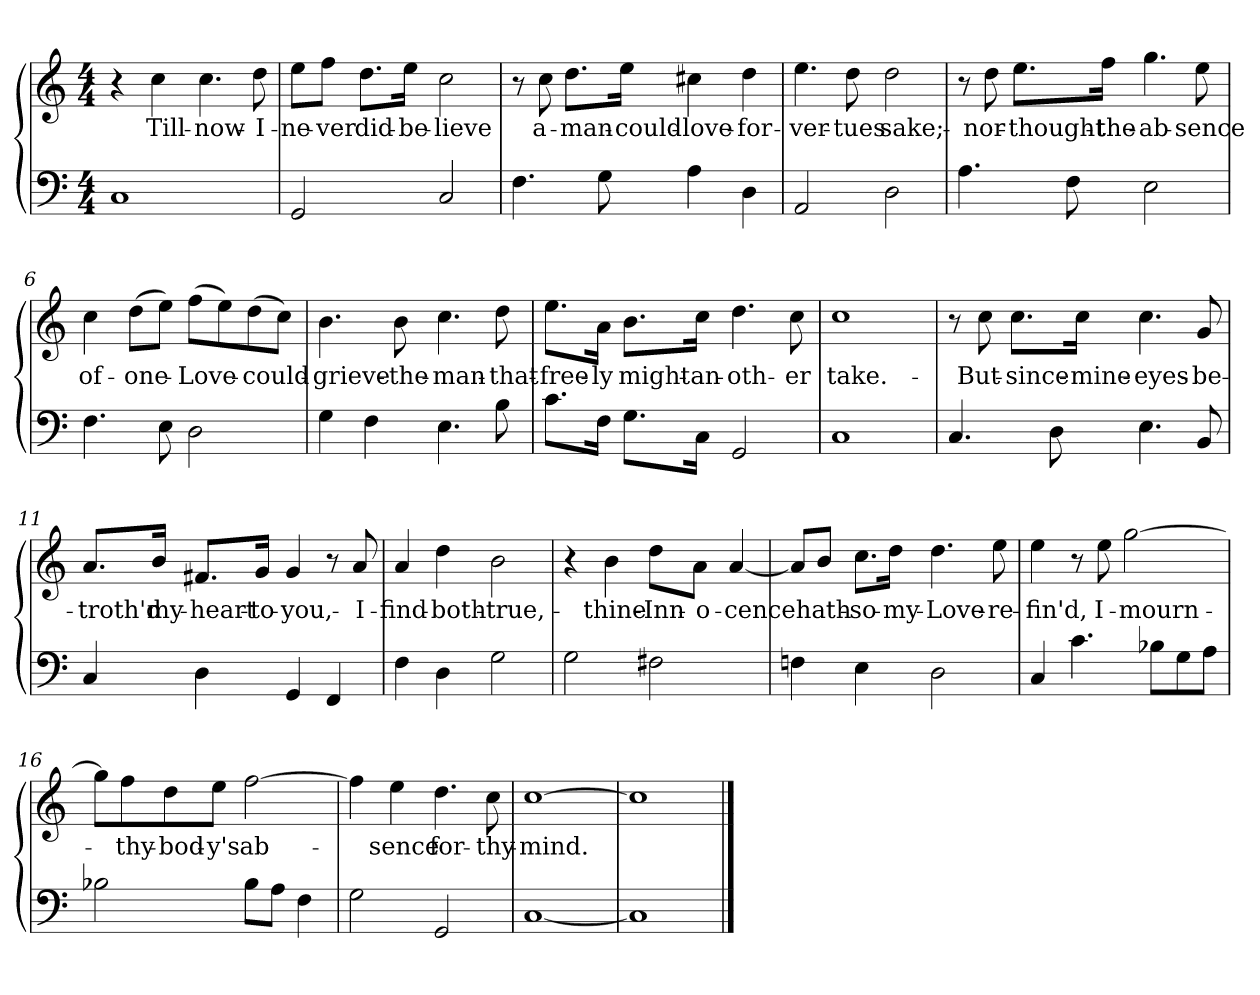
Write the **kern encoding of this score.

**kern	**kern	**text
*part2	*part1	*part1
*staff2	*staff1	*staff1
*clefF4	*clefG2	*
*k[]	*k[]	*
*C:	*C:	*
*M4/4	*M4/4	*
=1	=1	=1
1C/	4r	.
.	4cc\	Till-
.	4.cc\	now-
.	8dd\	I-
=2	=2	=2
2GG/	8ee\L	ne-
.	8ff\J	-ver
.	8.dd\L	did-
.	16ee\Jk	be-
2C/	2cc\	-lieve
=3	=3	=3
4.F\	8r	.
.	8cc\	a-
.	8.dd\L	man-
8G\	.	.
.	16ee\Jk	could-
4A\	4cc#X\	love-
4D\	4dd\	for-
=4	=4	=4
2AA/	4.ee\	ver-
.	8dd\	-tues
2D\	2dd\	sake;-
!!LO:LB:g=z
=5	=5	=5
4.A\	8r	.
.	8dd\	nor-
.	8.ee\L	thought-
8F\	.	.
.	16ff\Jk	the-
2E\	4.gg\	ab-
.	8ee\	-sence
=6	=6	=6
4.F\	4cc\	of-
.	(8dd\L	one-
8E\	8ee\J)	.
2D\	(8ff\L	Love-
.	8ee\)	.
.	(8dd\	could-
.	8cc\J)	.
=7	=7	=7
4G\	4.b\	grieve-
4F\	.	.
.	8b\	the-
4.E\	4.cc\	man-
8B\	8dd\	that-
=8	=8	=8
8.c\L	8.ee\L	free-
16F\Jk	16a\Jk	-ly
8.G\L	8.b\L	might-
16C\Jk	16cc\Jk	an-
2GG/	4.dd\	-oth-
.	8cc\	-er
=9	=9	=9
1C/	1cc\	take.-
!!LO:LB:g=z
=10	=10	=10
4.C/	8r	.
.	8cc\	But-
.	8.cc\L	since-
8D\	.	.
.	16cc\Jk	mine-
4.E\	4.cc\	eyes-
8BB/	8g/	be-
=11	=11	=11
4C/	8.a/L	-troth'd
.	16b/Jk	my-
4D\	8.f#X/L	heart-
.	16g/Jk	to-
4GG/	4g/	you,-
4FF/	8r	.
.	8a/	I-
=12	=12	=12
4F\	4a/	find-
4D\	4dd\	both-
2G\	2b\	true,-
=13	=13	=13
2G\	4r	.
.	4b\	thine-
2F#X\	8dd\L	Inn-
.	8a\J	-o-
.	[4a/	-cence
!!LO:LB:g=z
=14	=14	=14
4Fn\	8a/L]	.
.	8b/J	hath-
4E\	8.cc\L	so-
.	16dd\Jk	my-
2D\	4.dd\	Love-
.	8ee\	re-
=15	=15	=15
4C/	4ee\	-fin'd,
4.c\	8r	.
.	8ee\	I-
.	[2gg\	mourn-
8B-X\L	.	.
8G\	.	.
8A\J	.	.
=16	=16	=16
2B-X\	8gg\L]	.
.	8ff\	thy-
.	8dd\	bod-
.	8ee\J	-y's
8B-\L	[2ff\	ab-
8A\J	.	.
4F\	.	.
=17	=17	=17
2G\	4ff\]	.
.	4ee\	-sence
2GG/	4.dd\	for-
.	8cc\	thy-
=18	=18	=18
[1C/	[1cc\	mind.-
=19	=19	=19
1C/]	1cc\]	-
==	==	==
*-	*-	*-
